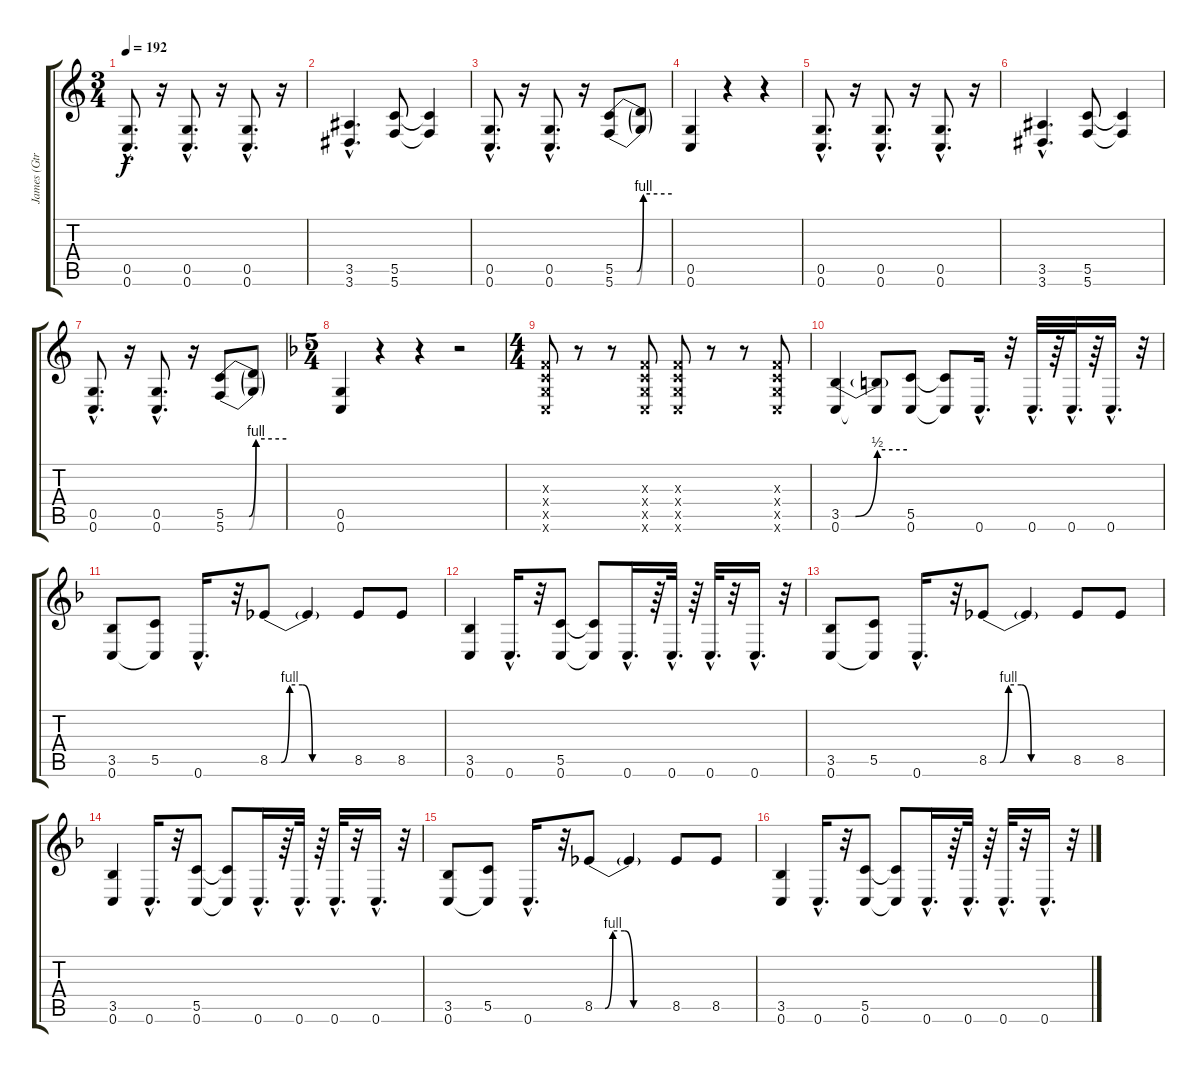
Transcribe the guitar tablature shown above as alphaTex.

\track ("James (Gtr. 1)" "James (Gtr") {instrument distortionguitar}
\staff {score tabs}
\tuning (D4 A3 F3 C3 G2 C2) {hide}
\ts (3 4)
\tempo 192
\clef g2
\ks c
(0.5{hac} 0.6{hac}).8{d dy f} r.16 (0.5{hac} 0.6{hac}).8{d} r.16 (0.5{hac} 0.6{hac}).8{d} r.16 |
(3.5{hac} 3.6{hac}).4{d} (5.5 5.6).8 (5.5{t} 5.6{t}).4 |
(0.5{hac} 0.6{hac}).8{d} r.16 (0.5{hac} 0.6{hac}).8{d} r.16 (5.5{be (custom 0 0 23 0 30 4 60 4)} 5.6{be (custom 0 0 23 0 30 4 60 4)}).8 (5.5{t} 5.6{t}).8 |
(0.5 0.6).4 r.4 r.4 |
(0.5{hac} 0.6{hac}).8{d} r.16 (0.5{hac} 0.6{hac}).8{d} r.16 (0.5{hac} 0.6{hac}).8{d} r.16 |
(3.5{hac} 3.6{hac}).4{d} (5.5 5.6).8 (5.5{t} 5.6{t}).4 |
(0.5{hac} 0.6{hac}).8{d} r.16 (0.5{hac} 0.6{hac}).8{d} r.16 (5.5{be (custom 0 0 23 0 30 4 60 4)} 5.6{be (custom 0 0 23 0 30 4 60 4)}).8 (5.5{t} 5.6{t}).8 |
\ts (5 4)
\ks f
(0.5 0.6).4 r.4 r.4 r.2 |
\ts (4 4)
(0.3{x} 0.4{x} 0.5{x} 0.6{x}).8 r.8 r.8 (0.3{x} 0.4{x} 0.5{x} 0.6{x}).8 (0.3{x} 0.4{x} 0.5{x} 0.6{x}).8 r.8 r.8 (0.3{x} 0.4{x} 0.5{x} 0.6{x}).8 |
(3.5{be (custom 0 0 13 0 33 2 60 2)} 0.6).4 (3.5{t} 0.6{t}).8 (5.5 0.6).8 (5.5{t} 0.6{t}).8 0.6{hac}.16{d} r.32 0.6{hac}.32{d} r.64 0.6{hac}.32{d} r.64 0.6{hac}.16{d} r.32 |
(3.5 0.6).8 (5.5 0.6{t}).8 0.6{hac}.16{d} r.32 8.5{be (custom 0 0 8 0 14 4 23 4 30 0 60 0)}.8 8.5{t}.4 8.5.8 8.5.8 |
(3.5 0.6).4 0.6{hac}.16{d} r.32 (5.5 0.6).8 (5.5{t} 0.6{t}).8 0.6{hac}.16{d} r.64 0.6{hac}.32{d} r.64 0.6{hac}.32{d} r.32 0.6{hac}.16{d} r.32 |
(3.5 0.6).8 (5.5 0.6{t}).8 0.6{hac}.16{d} r.32 8.5{be (custom 0 0 8 0 14 4 23 4 30 0 60 0)}.8 8.5{t}.4 8.5.8 8.5.8 |
(3.5 0.6).4 0.6{hac}.16{d} r.32 (5.5 0.6).8 (5.5{t} 0.6{t}).8 0.6{hac}.16{d} r.64 0.6{hac}.32{d} r.64 0.6{hac}.32{d} r.32 0.6{hac}.16{d} r.32 |
(3.5 0.6).8 (5.5 0.6{t}).8 0.6{hac}.16{d} r.32 8.5{be (custom 0 0 8 0 14 4 23 4 30 0 60 0)}.8 8.5{t}.4 8.5.8 8.5.8 |
(3.5 0.6).4 0.6{hac}.16{d} r.32 (5.5 0.6).8 (5.5{t} 0.6{t}).8 0.6{hac}.16{d} r.64 0.6{hac}.32{d} r.64 0.6{hac}.32{d} r.32 0.6{hac}.16{d} r.32
